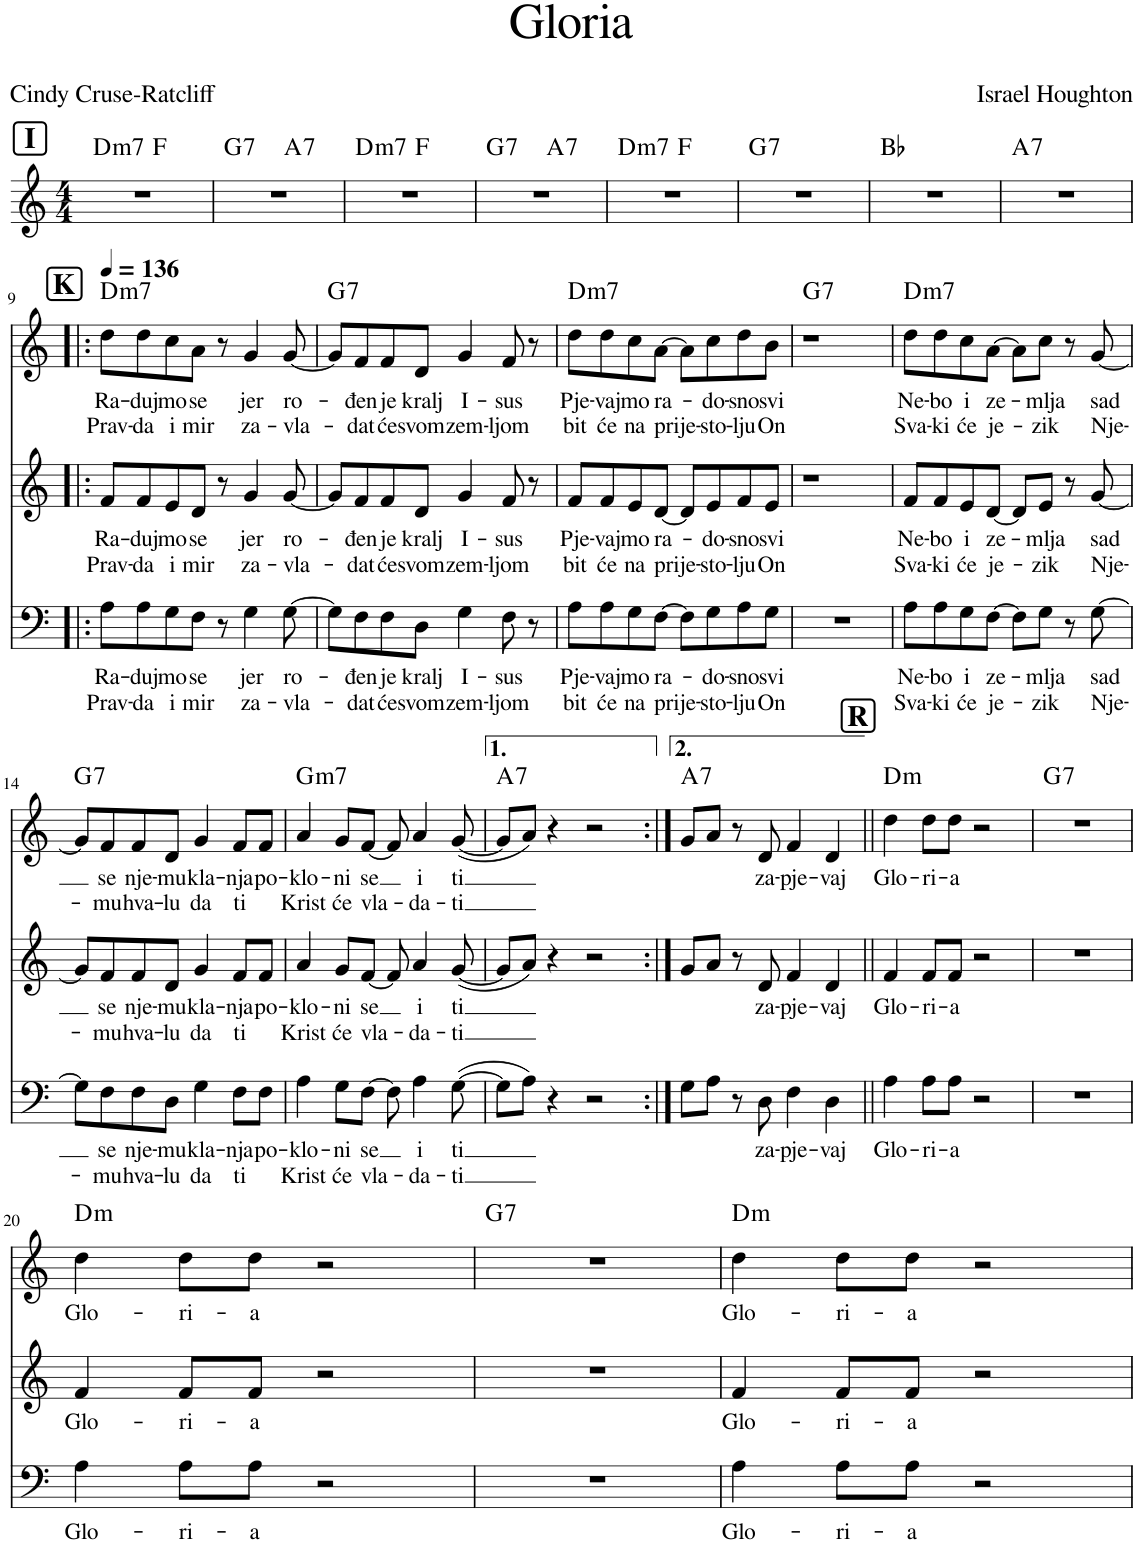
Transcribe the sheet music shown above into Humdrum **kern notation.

**kern	**text	**text	**kern	**text	**text	**kern	**text	**text	**harte
*part1	*part1	*part1	*part1	*part1	*part1	*part1	*part1	*part1	*part1
*staff3	*staff3	*staff3	*staff2	*staff2	*staff2	*staff1	*staff1	*staff1	*
*I"Piano	*	*	*	*	*	*	*	*	*
*I'Pno.	*	*	*	*	*	*	*	*	*
*stria5	*	*	*stria5	*	*	*	*	*	*
*clefG2	*	*	*clefG2	*	*	*clefG2	*	*	*
*k[]	*	*	*k[]	*	*	*k[]	*	*	*
*M4/4	*	*	*M4/4	*	*	*M4/4	*	*	*
!!LO:REH:place=s1:a:B:cj:fs=14:t=I
=1	=1	=1	=1	=1	=1	=1	=1	=1	=1
!	!	!	!	!	!	!	!	!	!LO:H:kt=m7
*	*	*	*	*	*	*^	*	*	*
1r	.	.	1r	.	.	1r	2ryy	.	.	D:min7
.	.	.	.	.	.	.	2ryy	.	.	F:maj
=2	=2	=2	=2	=2	=2	=2	=2	=2	=2	=2
!	!	!	!	!	!	!	!	!	!	!LO:H:kt=7
1r	.	.	1r	.	.	1r	2ryy	.	.	G:7
!	!	!	!	!	!	!	!	!	!	!LO:H:kt=7
.	.	.	.	.	.	.	2ryy	.	.	A:7
=3	=3	=3	=3	=3	=3	=3	=3	=3	=3	=3
!	!	!	!	!	!	!	!	!	!	!LO:H:kt=m7
1r	.	.	1r	.	.	1r	2ryy	.	.	D:min7
.	.	.	.	.	.	.	2ryy	.	.	F:maj
=4	=4	=4	=4	=4	=4	=4	=4	=4	=4	=4
!	!	!	!	!	!	!	!	!	!	!LO:H:kt=7
1r	.	.	1r	.	.	1r	2ryy	.	.	G:7
!	!	!	!	!	!	!	!	!	!	!LO:H:kt=7
.	.	.	.	.	.	.	2ryy	.	.	A:7
=5	=5	=5	=5	=5	=5	=5	=5	=5	=5	=5
!	!	!	!	!	!	!	!	!	!	!LO:H:kt=m7
1r	.	.	1r	.	.	1r	2ryy	.	.	D:min7
.	.	.	.	.	.	.	2ryy	.	.	F:maj
=6	=6	=6	=6	=6	=6	=6	=6	=6	=6	=6
!	!	!	!	!	!	!	!	!	!	!LO:H:kt=7
*	*	*	*	*	*	*v	*v	*	*	*
1r	.	.	1r	.	.	1r	.	.	G:7
=7	=7	=7	=7	=7	=7	=7	=7	=7	=7
1r	.	.	1r	.	.	1r	.	.	Bb:maj
=8	=8	=8	=8	=8	=8	=8	=8	=8	=8
!	!	!	!	!	!	!	!	!	!LO:H:kt=7
1r	.	.	1r	.	.	1r	.	.	A:7
!!LO:LB:g=z
=9!|:	=9!|:	=9!|:	=9!|:	=9!|:	=9!|:	=9!|:	=9!|:	=9!|:	=9!|:
!!LO:REH:place=s1:a:B:cj:fs=14:t=K
*clefF4	*	*	*	*	*	*	*	*	*
*	*	*	*	*	*	*MM136	*	*	*
!	!LO:LY:b	!LO:LY:b	!	!LO:LY:b	!LO:LY:b	!	!LO:LY:b	!LO:LY:b	!LO:H:kt=m7
8A\L	Ra-	Prav-	8f/L	Ra-	Prav-	8dd\L	Ra-	Prav-	D:min7
!	!LO:LY:b	!LO:LY:b	!	!LO:LY:b	!LO:LY:b	!	!LO:LY:b	!LO:LY:b	!
8A\	-duj	-da	8f/	-duj	-da	8dd\	-duj	-da	.
!	!LO:LY:b	!LO:LY:b	!	!LO:LY:b	!LO:LY:b	!	!LO:LY:b	!LO:LY:b	!
8G\	mo	i	8e/	mo	i	8cc\	mo	i	.
!	!LO:LY:b	!LO:LY:b	!	!LO:LY:b	!LO:LY:b	!	!LO:LY:b	!LO:LY:b	!
8F\J	se	mir	8d/J	se	mir	8a\J	se	mir	.
8r	.	.	8r	.	.	8r	.	.	.
!	!LO:LY:b	!LO:LY:b	!	!LO:LY:b	!LO:LY:b	!	!LO:LY:b	!LO:LY:b	!
4G\	jer	za-	4g/	jer	za-	4g/	jer	za-	.
!	!LO:LY:b	!LO:LY:b	!	!LO:LY:b	!LO:LY:b	!	!LO:LY:b	!LO:LY:b	!
[8G\	ro-	-vla-	[8g/	ro-	-vla-	[8g/	ro-	-vla-	.
=10	=10	=10	=10	=10	=10	=10	=10	=10	=10
!	!	!	!	!	!	!	!	!	!LO:H:kt=7
8G\L]	.	.	8g/L]	.	.	8g/L]	.	.	G:7
!	!LO:LY:b	!LO:LY:b	!	!LO:LY:b	!LO:LY:b	!	!LO:LY:b	!LO:LY:b	!
8F\	-đen	-dat	8f/	-đen	-dat	8f/	-đen	-dat	.
!	!LO:LY:b	!LO:LY:b	!	!LO:LY:b	!LO:LY:b	!	!LO:LY:b	!LO:LY:b	!
8F\	je	će	8f/	je	će	8f/	je	će	.
!	!LO:LY:b	!LO:LY:b	!	!LO:LY:b	!LO:LY:b	!	!LO:LY:b	!LO:LY:b	!
8D\J	kralj	svom	8d/J	kralj	svom	8d/J	kralj	svom	.
!	!LO:LY:b	!LO:LY:b	!	!LO:LY:b	!LO:LY:b	!	!LO:LY:b	!LO:LY:b	!
4G\	I-	zem-	4g/	I-	zem-	4g/	I-	zem-	.
!	!LO:LY:b	!LO:LY:b	!	!LO:LY:b	!LO:LY:b	!	!LO:LY:b	!LO:LY:b	!
8F\	-sus	-ljom	8f/	-sus	-ljom	8f/	-sus	-ljom	.
8r	.	.	8r	.	.	8r	.	.	.
=11	=11	=11	=11	=11	=11	=11	=11	=11	=11
!	!LO:LY:b	!LO:LY:b	!	!LO:LY:b	!LO:LY:b	!	!LO:LY:b	!LO:LY:b	!LO:H:kt=m7
8A\L	Pje-	bit	8f/L	Pje-	bit	8dd\L	Pje-	bit	D:min7
!	!LO:LY:b	!LO:LY:b	!	!LO:LY:b	!LO:LY:b	!	!LO:LY:b	!LO:LY:b	!
8A\	-vaj	će	8f/	-vaj	će	8dd\	-vaj	će	.
!	!LO:LY:b	!LO:LY:b	!	!LO:LY:b	!LO:LY:b	!	!LO:LY:b	!LO:LY:b	!
8G\	mo	na	8e/	mo	na	8cc\	mo	na	.
!	!LO:LY:b	!LO:LY:b	!	!LO:LY:b	!LO:LY:b	!	!LO:LY:b	!LO:LY:b	!
[8F\J	ra-	prije-	[8d/J	ra-	prije-	[8a\J	ra-	prije-	.
8F\L]	.	.	8d/L]	.	.	8a\L]	.	.	.
!	!LO:LY:b	!LO:LY:b	!	!LO:LY:b	!LO:LY:b	!	!LO:LY:b	!LO:LY:b	!
8G\	-do-	-sto-	8e/	-do-	-sto-	8cc\	-do-	-sto-	.
!	!LO:LY:b	!LO:LY:b	!	!LO:LY:b	!LO:LY:b	!	!LO:LY:b	!LO:LY:b	!
8A\	-sno	-lju	8f/	-sno	-lju	8dd\	-sno	-lju	.
!	!LO:LY:b	!LO:LY:b	!	!LO:LY:b	!LO:LY:b	!	!LO:LY:b	!LO:LY:b	!
8G\J	svi	On	8e/J	svi	On	8b\J	svi	On	.
=12	=12	=12	=12	=12	=12	=12	=12	=12	=12
!	!	!	!	!	!	!	!	!	!LO:H:kt=7
1r	.	.	1r	.	.	1r	.	.	G:7
=13	=13	=13	=13	=13	=13	=13	=13	=13	=13
!	!LO:LY:b	!LO:LY:b	!	!LO:LY:b	!LO:LY:b	!	!LO:LY:b	!LO:LY:b	!LO:H:kt=m7
8A\L	Ne-	Sva-	8f/L	Ne-	Sva-	8dd\L	Ne-	Sva-	D:min7
!	!LO:LY:b	!LO:LY:b	!	!LO:LY:b	!LO:LY:b	!	!LO:LY:b	!LO:LY:b	!
8A\	-bo	-ki	8f/	-bo	-ki	8dd\	-bo	-ki	.
!	!LO:LY:b	!LO:LY:b	!	!LO:LY:b	!LO:LY:b	!	!LO:LY:b	!LO:LY:b	!
8G\	i	će	8e/	i	će	8cc\	i	će	.
!	!LO:LY:b	!LO:LY:b	!	!LO:LY:b	!LO:LY:b	!	!LO:LY:b	!LO:LY:b	!
[8F\J	ze-	je-	[8d/J	ze-	je-	[8a\J	ze-	je-	.
8F\L]	.	.	8d/L]	.	.	8a\L]	.	.	.
!	!LO:LY:b	!LO:LY:b	!	!LO:LY:b	!LO:LY:b	!	!LO:LY:b	!LO:LY:b	!
8G\J	-mlja	-zik	8e/J	-mlja	-zik	8cc\J	-mlja	-zik	.
8r	.	.	8r	.	.	8r	.	.	.
!	!LO:LY:b	!LO:LY:b	!	!LO:LY:b	!LO:LY:b	!	!LO:LY:b	!LO:LY:b	!
[8G\	sad	Nje-	[8g/	sad	Nje-	[8g/	sad	Nje-	.
!!LO:LB:g=z
=14	=14	=14	=14	=14	=14	=14	=14	=14	=14
!	!	!	!	!	!	!	!	!	!LO:H:kt=7
8G\L]	.	.	8g/L]	.	.	8g/L]	.	.	G:7
!	!LO:LY:b	!LO:LY:b	!	!LO:LY:b	!LO:LY:b	!	!LO:LY:b	!LO:LY:b	!
8F\	se	-mu	8f/	se	-mu	8f/	se	-mu	.
!	!LO:LY:b	!LO:LY:b	!	!LO:LY:b	!LO:LY:b	!	!LO:LY:b	!LO:LY:b	!
8F\	nje-	hva-	8f/	nje-	hva-	8f/	nje-	hva-	.
!	!LO:LY:b	!LO:LY:b	!	!LO:LY:b	!LO:LY:b	!	!LO:LY:b	!LO:LY:b	!
8D\J	-mu	-lu	8d/J	-mu	-lu	8d/J	-mu	-lu	.
!	!LO:LY:b	!LO:LY:b	!	!LO:LY:b	!LO:LY:b	!	!LO:LY:b	!LO:LY:b	!
4G\	kla-	da	4g/	kla-	da	4g/	kla-	da	.
!	!LO:LY:b	!LO:LY:b	!	!LO:LY:b	!LO:LY:b	!	!LO:LY:b	!LO:LY:b	!
8F\L	-nja	ti	8f/L	-nja	ti	8f/L	-nja	ti	.
!	!LO:LY:b	!	!	!LO:LY:b	!	!	!LO:LY:b	!	!
8F\J	po-	.	8f/J	po-	.	8f/J	po-	.	.
=15	=15	=15	=15	=15	=15	=15	=15	=15	=15
!	!LO:LY:b	!LO:LY:b	!	!LO:LY:b	!LO:LY:b	!	!LO:LY:b	!LO:LY:b	!LO:H:kt=m7
4A\	-klo-	Krist	4a/	-klo-	Krist	4a/	-klo-	Krist	G:min7
!	!LO:LY:b	!LO:LY:b	!	!LO:LY:b	!LO:LY:b	!	!LO:LY:b	!LO:LY:b	!
8G\L	-ni	će	8g/L	-ni	će	8g/L	-ni	će	.
!	!LO:LY:b	!LO:LY:b	!	!LO:LY:b	!LO:LY:b	!	!LO:LY:b	!LO:LY:b	!
[8F\J	se	vla-	[8f/J	se	vla-	[8f/J	se	vla-	.
8F\]	.	.	8f/]	.	.	8f/]	.	.	.
!	!LO:LY:b	!LO:LY:b	!	!LO:LY:b	!LO:LY:b	!	!LO:LY:b	!LO:LY:b	!
4A\	i	-da-	4a/	i	-da-	4a/	i	-da-	.
!	!LO:LY:b	!LO:LY:b	!	!LO:LY:b	!LO:LY:b	!	!LO:LY:b	!LO:LY:b	!
[8G\	ti	-ti	[8g/	ti	-ti	([8g/	ti	-ti	.
=16	=16	=16	=16	=16	=16	=16	=16	=16	=16
!	!	!	!	!	!	!	!	!	!LO:H:kt=7
8G\L]	.	.	8g/L]	.	.	8g/L]	.	.	A:7
8A\J	.	.	8a/J	.	.	8a/J)	.	.	.
4r	.	.	4r	.	.	4r	.	.	.
2r	.	.	2r	.	.	2r	.	.	.
=17:|!	=17:|!	=17:|!	=17:|!	=17:|!	=17:|!	=17:|!	=17:|!	=17:|!	=17:|!
!	!	!	!	!	!	!	!	!	!LO:H:kt=7
8G\L	.	.	8g/L	.	.	8g/L	.	.	A:7
8A\J	.	.	8a/J	.	.	8a/J	.	.	.
8r	.	.	8r	.	.	8r	.	.	.
!	!LO:LY:b	!	!	!LO:LY:b	!	!	!LO:LY:b	!	!
8D\	za-	.	8d/	za-	.	8d/	za-	.	.
!	!LO:LY:b	!	!	!LO:LY:b	!	!	!LO:LY:b	!	!
4F\	-pje-	.	4f/	-pje-	.	4f/	-pje-	.	.
!	!LO:LY:b	!	!	!LO:LY:b	!	!	!LO:LY:b	!	!
4D\	-vaj	.	4d/	-vaj	.	4d/	-vaj	.	.
!!LO:REH:place=s1:a:B:cj:fs=14:t=R
=18||	=18||	=18||	=18||	=18||	=18||	=18||	=18||	=18||	=18||
!	!LO:LY:b	!	!	!LO:LY:b	!	!	!LO:LY:b	!	!LO:H:kt=m
4A\	Glo-	.	4f/	Glo-	.	4dd\	Glo-	.	D:min
!	!LO:LY:b	!	!	!LO:LY:b	!	!	!LO:LY:b	!	!
8A\L	-ri-	.	8f/L	-ri-	.	8dd\L	-ri-	.	.
!	!LO:LY:b	!	!	!LO:LY:b	!	!	!LO:LY:b	!	!
8A\J	-a	.	8f/J	-a	.	8dd\J	-a	.	.
2r	.	.	2r	.	.	2r	.	.	.
=19	=19	=19	=19	=19	=19	=19	=19	=19	=19
!	!	!	!	!	!	!	!	!	!LO:H:kt=7
1r	.	.	1r	.	.	1r	.	.	G:7
!!LO:LB:g=z
=20	=20	=20	=20	=20	=20	=20	=20	=20	=20
!	!LO:LY:b	!	!	!LO:LY:b	!	!	!LO:LY:b	!	!LO:H:kt=m
4A\	Glo-	.	4f/	Glo-	.	4dd\	Glo-	.	D:min
!	!LO:LY:b	!	!	!LO:LY:b	!	!	!LO:LY:b	!	!
8A\L	-ri-	.	8f/L	-ri-	.	8dd\L	-ri-	.	.
!	!LO:LY:b	!	!	!LO:LY:b	!	!	!LO:LY:b	!	!
8A\J	-a	.	8f/J	-a	.	8dd\J	-a	.	.
2r	.	.	2r	.	.	2r	.	.	.
=21	=21	=21	=21	=21	=21	=21	=21	=21	=21
!	!	!	!	!	!	!	!	!	!LO:H:kt=7
1r	.	.	1r	.	.	1r	.	.	G:7
=22	=22	=22	=22	=22	=22	=22	=22	=22	=22
!	!LO:LY:b	!	!	!LO:LY:b	!	!	!LO:LY:b	!	!LO:H:kt=m
4A\	Glo-	.	4f/	Glo-	.	4dd\	Glo-	.	D:min
!	!LO:LY:b	!	!	!LO:LY:b	!	!	!LO:LY:b	!	!
8A\L	-ri-	.	8f/L	-ri-	.	8dd\L	-ri-	.	.
!	!LO:LY:b	!	!	!LO:LY:b	!	!	!LO:LY:b	!	!
8A\J	-a	.	8f/J	-a	.	8dd\J	-a	.	.
2r	.	.	2r	.	.	2r	.	.	.
=	=	=	=	=	=	=	=	=	=
*-	*-	*-	*-	*-	*-	*-	*-	*-	*-
